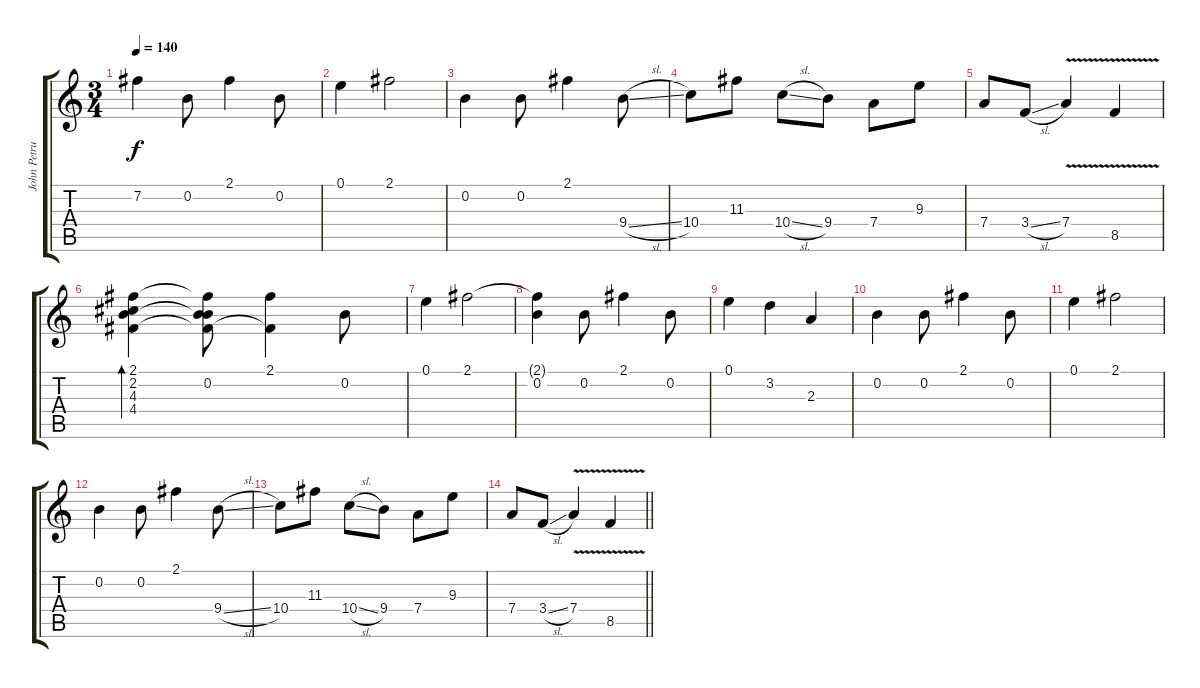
\track ("John Petrucci  II" "John Petru") {instrument electricguitarjazz}
\staff {score tabs}
\tuning (E4 B3 G3 D3 A2 E2) {hide}
\ts (3 4)
\tempo 140
\clef g2
\ks c
7.2.4{dy f} 0.2.8 2.1.4 0.2.8 |
0.1.4 2.1.2 |
0.2.4 0.2.8 2.1.4 9.4{sl}.8 |
10.4.8 11.3.8 10.4{sl}.8 9.4.8 7.4.8 9.3.8 |
7.4.8 3.4{sl}.8 7.4{v}.4 8.5{v}.4 |
(2.1 2.2 4.3 4.4).4{bd 120 volume 12} (2.1{t} 0.2 4.3{t} 4.4{t}).8 (2.1 4.4{t}).4 0.2.8 |
0.1.4 2.1.2 |
(2.1{t} 0.2).4 0.2.8 2.1.4 0.2.8 |
0.1.4 3.2.4 2.3.4 |
0.2.4 0.2.8 2.1.4 0.2.8 |
0.1.4 2.1.2 |
0.2.4 0.2.8 2.1.4 9.4{sl}.8 |
10.4.8 11.3.8 10.4{sl}.8 9.4.8 7.4.8 9.3.8 |
\barLineRight lightlight
7.4.8 3.4{sl}.8 7.4{v}.4 8.5{v}.4
